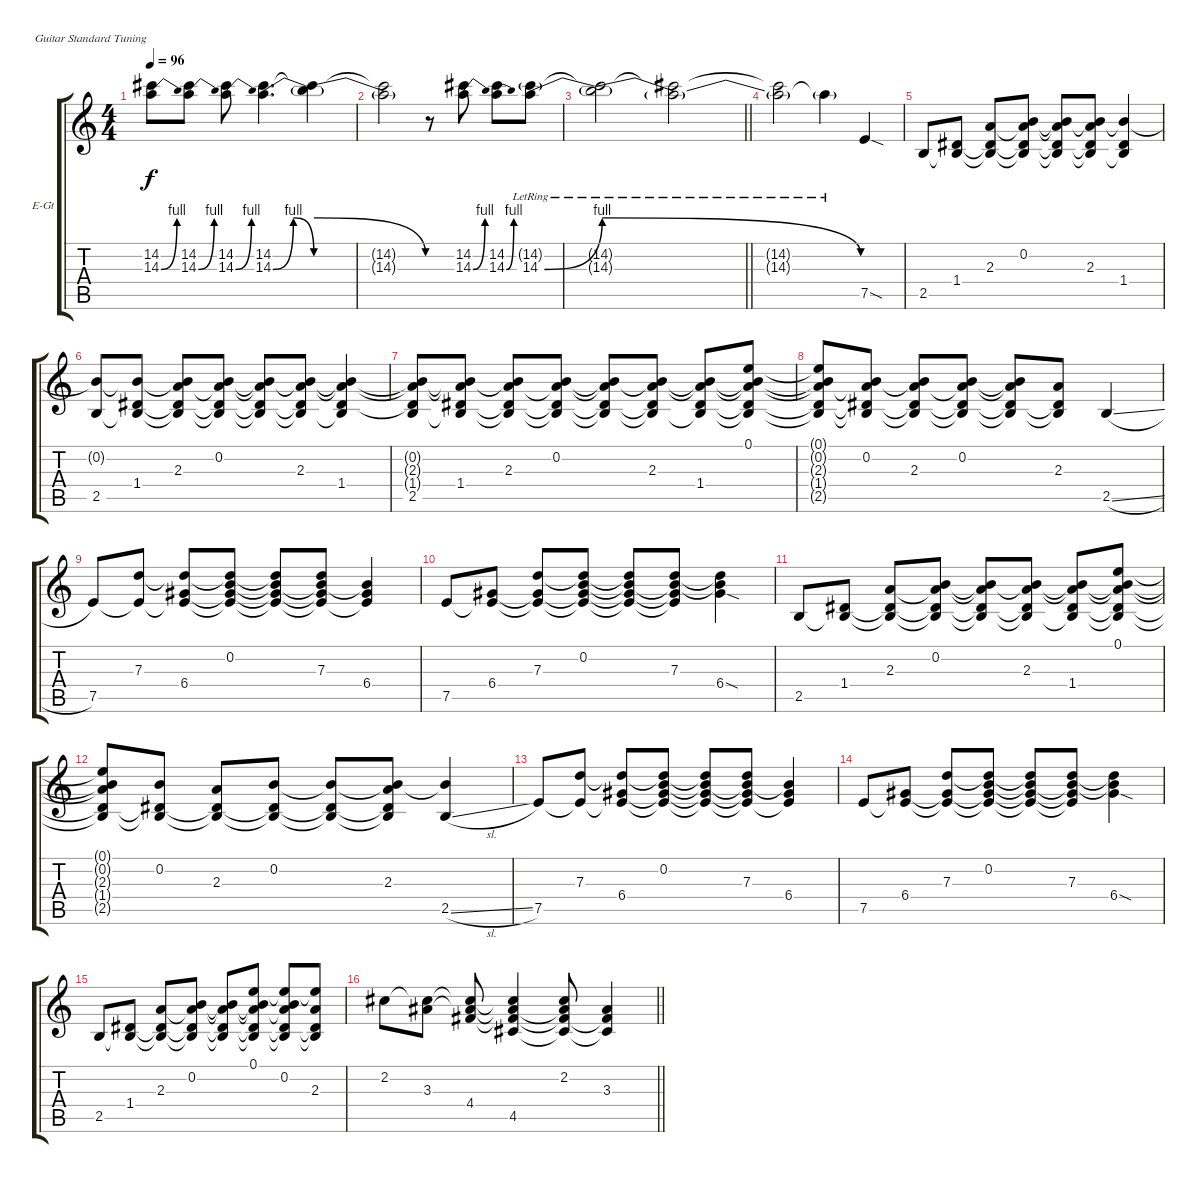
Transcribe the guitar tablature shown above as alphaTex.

\bracketExtendMode groupsimilarinstruments
\firstSystemTrackNameOrientation horizontal
\otherSystemsTrackNameOrientation horizontal
\track ("Lead Guitar" "E-Gt") {instrument overdrivenguitar}
\staff {score tabs}
\tuning (E4 B3 G3 D3 A2 E2)
\ts (4 4)
\tempo 96
\clef g2
\ks c
(14.2 14.3{be (bend 0 0 60 4)}).8{dy f} (14.2 14.3{be (bend 0 0 60 4)}).8 (14.2 14.3{be (bend 0 0 60 4)}).8 (14.2 14.3{be (bendrelease 0 0 30 4 30 4 60 0)}).4{d} (14.2{t} 14.3{be (release 0 4 60 0) t}).4 |
(14.2{t} 14.3{t}).2 r.8 (14.2 14.3{be (bend 0 0 60 4)}).8 (14.2 14.3{be (bend 0 0 60 4)}).8 (14.2{g lr} 14.3{be (bend 0 0 60 4) lr}).8 |
\barLineRight lightlight
(14.2{lr t} 14.3{be (release 0 4 47.4 0) lr t}).2 (14.2{lr t} 14.3{lr t}).2 |
(14.2{lr t} 14.3{lr t}).2 14.3{lr t}.4 7.5{sod}.4 |
2.5.8 (1.4 2.5{t}).8 (2.3 2.5{t} 1.4{t}).8 (0.2 2.5{t} 1.4{t} 2.3{t}).8 (0.2{t} 2.5{t} 1.4{t} 2.3{t}).8 (2.3 2.5{t} 1.4{t} 0.2{t}).8 (1.4 2.5{t} 0.2{t}).4 |
(2.5 0.2{t}).8 (1.4 0.2{t} 2.5{t}).8 (2.3 0.2{t} 2.5{t} 1.4{t}).8 (0.2 2.5{t} 2.3{t} 1.4{t}).8 (0.2{t} 2.5{t} 2.3{t} 1.4{t}).8 (2.3 2.5{t} 0.2{t} 1.4{t}).8 (1.4 2.5{t} 0.2{t} 2.3{t}).4 |
(2.5 0.2{t} 2.3{t} 1.4{t}).8 (1.4 0.2{t} 2.3{t} 2.5{t}).8 (2.3 0.2{t} 1.4{t} 2.5{t}).8 (0.2 1.4{t} 2.5{t} 2.3{t}).8 (0.2{t} 1.4{t} 2.5{t} 2.3{t}).8 (2.3 1.4{t} 2.5{t} 0.2{t}).8 (1.4 2.5{t} 0.2{t} 2.3{t}).8 (0.1 2.5{t} 0.2{t} 2.3{t} 1.4{t}).8 |
(0.1{t} 2.5{t} 0.2{t} 2.3{t} 1.4{t}).8 (0.2 2.5{t} 2.3{t} 1.4{t}).8 (2.3 2.5{t} 0.2{t} 1.4{t}).8 (0.2 2.5{t} 2.3{t} 1.4{t}).8 (0.2{t} 2.5{t} 2.3{t} 1.4{t}).8 (2.3 2.5{t} 1.4{t}).8 2.5{sl}.4 |
7.5.8 (7.3 7.5{t}).8 (6.4 7.5{t} 7.3{t}).8 (0.2 7.5{t} 6.4{t} 7.3{t}).8 (0.2{t} 7.5{t} 6.4{t} 7.3{t}).8 (7.3 7.5{t} 6.4{t} 0.2{t}).8 (6.4 7.5{t} 0.2{t}).4 |
7.5.8 (6.4 7.5{t}).8 (7.3 7.5{t} 6.4{t}).8 (0.2 7.5{t} 6.4{t} 7.3{t}).8 (0.2{t} 7.5{t} 6.4{t} 7.3{t}).8 (7.3 7.5{t} 6.4{t} 0.2{t}).8 (6.4{sod} 7.3{t} 0.2{t}).4 |
2.5.8 (1.4 2.5{t}).8 (2.3 2.5{t} 1.4{t}).8 (0.2 2.5{t} 1.4{t} 2.3{t}).8 (0.2{t} 2.5{t} 1.4{t} 2.3{t}).8 (2.3 2.5{t} 1.4{t} 0.2{t}).8 (1.4 2.5{t} 0.2{t} 2.3{t}).8 (0.1 2.5{t} 0.2{t} 2.3{t} 1.4{t}).8 |
(0.1{t} 2.5{t} 0.2{t} 2.3{t} 1.4{t}).8 (0.2 2.5{t} 1.4{t}).8 (2.3 2.5{t} 1.4{t}).8 (0.2 2.5{t} 1.4{t}).8 (0.2{t} 2.5{t} 1.4{t}).8 (2.3 2.5{t} 1.4{t} 0.2{t}).8 (2.5{sl} 0.2{t}).4 |
7.5.8 (7.3 7.5{t}).8 (6.4 7.5{t} 7.3{t}).8 (0.2 7.5{t} 6.4{t} 7.3{t}).8 (0.2{t} 7.5{t} 6.4{t} 7.3{t}).8 (7.3 7.5{t} 6.4{t} 0.2{t}).8 (6.4 7.5{t} 0.2{t}).4 |
7.5.8 (6.4 7.5{t}).8 (7.3 7.5{t} 6.4{t}).8 (0.2 7.5{t} 7.3{t} 6.4{t}).8 (0.2{t} 7.5{t} 7.3{t} 6.4{t}).8 (7.3 7.5{t} 0.2{t} 6.4{t}).8 (6.4{sod} 7.3{t} 0.2{t}).4 |
2.5.8 (1.4 2.5{t}).8 (2.3 2.5{t} 1.4{t}).8 (0.2 2.5{t} 1.4{t} 2.3{t}).8 (0.2{t} 2.5{t} 1.4{t} 2.3{t}).8 (0.1 2.5{t} 1.4{t} 2.3{t} 0.2{t}).8 (0.2 2.5{t} 1.4{t} 2.3{t} 0.1{t}).8 (2.3 2.5{t} 1.4{t} 0.1{t}).8 |
\barLineRight lightlight
2.2.8 (3.3 2.2{t}).8 (4.4 2.2{t} 3.3{t}).8 (4.5 2.2{t} 3.3{t} 4.4{t}).4 (2.2 3.3{t} 4.4{t} 4.5{t}).8 (3.3 4.4{t} 4.5{t}).4
